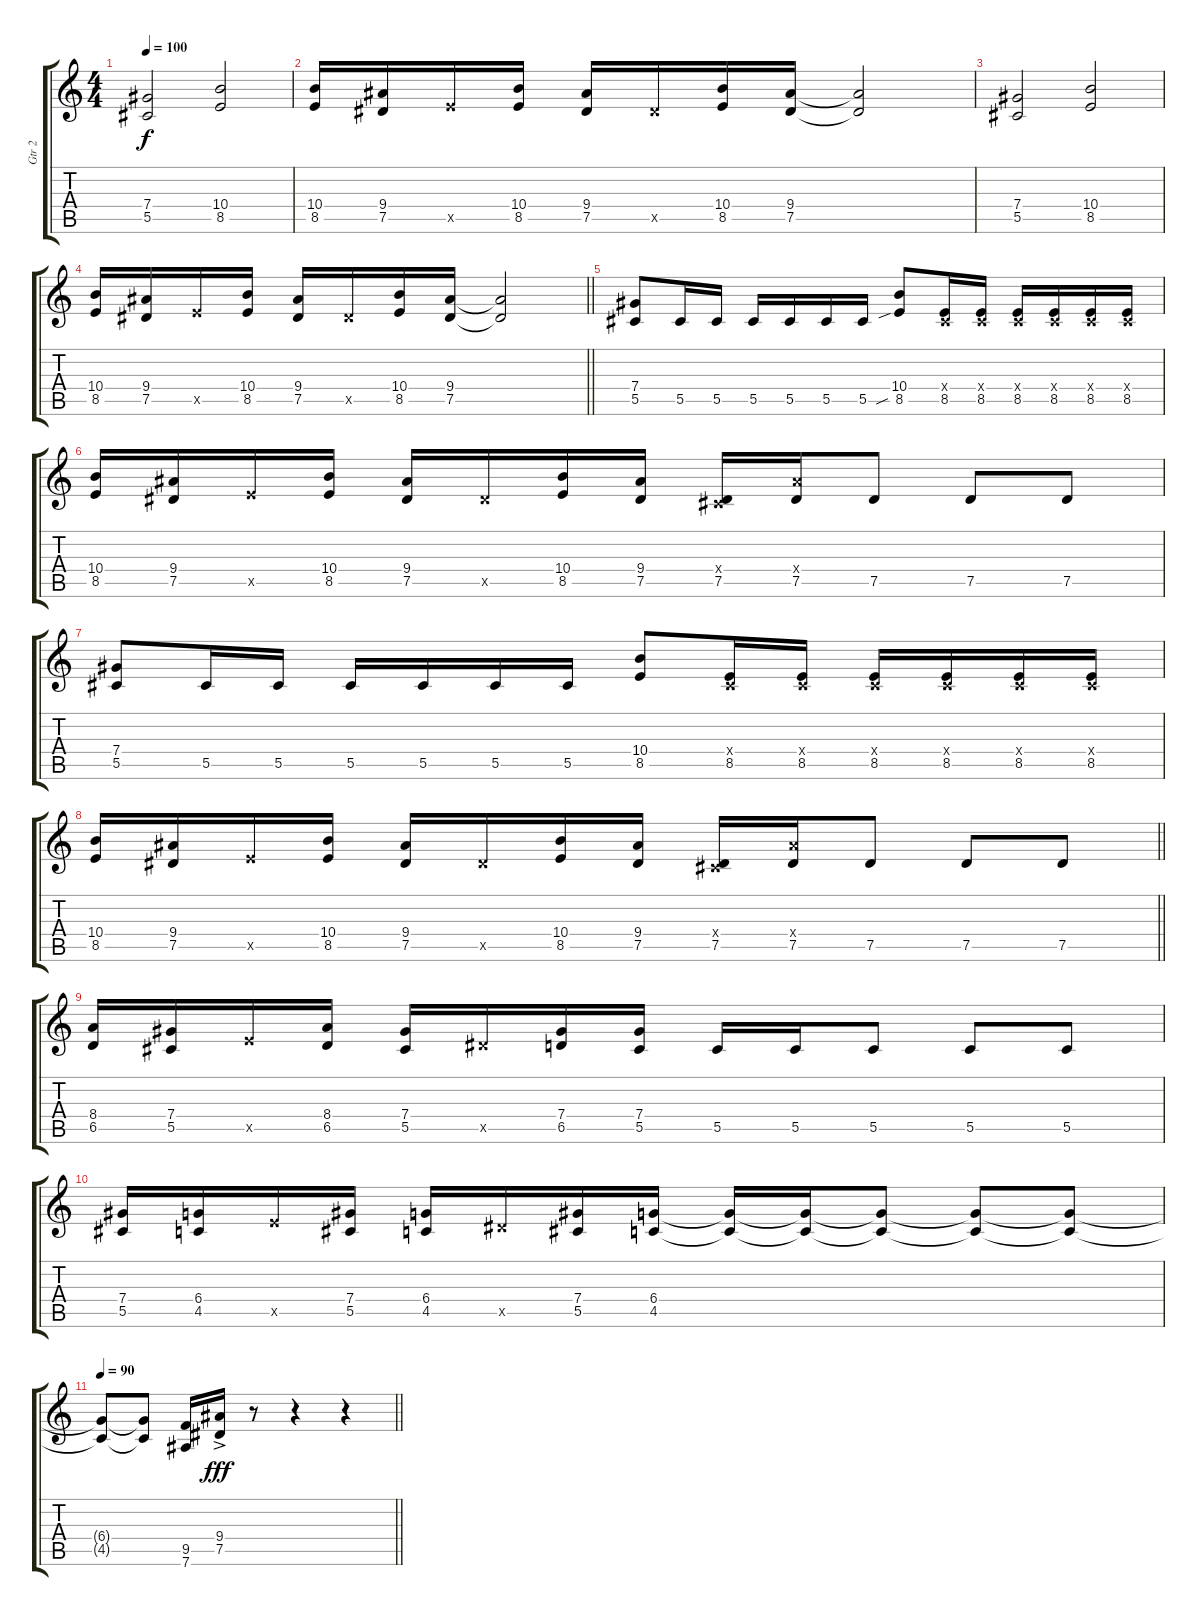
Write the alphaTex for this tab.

\track ("Gtr 2     (Hernan)" "Gtr 2     ") {instrument overdrivenguitar}
\staff {score tabs}
\tuning (Eb4 Bb3 Gb3 Db3 Ab2 Eb2) {hide}
\ts (4 4)
\tempo 100
\clef g2
\ks c
(7.4 5.5).2{dy f} (10.4 8.5).2 |
(10.4 8.5).16 (9.4 7.5).16 8.5{x}.16 (10.4 8.5).16 (9.4 7.5).16 7.5{x}.16 (10.4 8.5).16 (9.4 7.5).16 (9.4{t} 7.5{t}).2 |
(7.4 5.5).2 (10.4 8.5).2 |
\barLineRight lightlight
(10.4 8.5).16 (9.4 7.5).16 8.5{x}.16 (10.4 8.5).16 (9.4 7.5).16 7.5{x}.16 (10.4 8.5).16 (9.4 7.5).16 (9.4{t} 7.5{t}).2 |
(7.4 5.5).8 5.5.16 5.5.16 5.5.16 5.5.16 5.5.16 5.5.16 (10.4 8.5{sib}).8 (0.4{x} 8.5).16 (0.4{x} 8.5).16 (0.4{x} 8.5).16 (0.4{x} 8.5).16 (0.4{x} 8.5).16 (0.4{x} 8.5).16 |
(10.4 8.5).16 (9.4 7.5).16 8.5{x}.16 (10.4 8.5).16 (9.4 7.5).16 7.5{x}.16 (10.4 8.5).16 (9.4 7.5).16 (0.4{x} 7.5).16 (9.4{x} 7.5).16 7.5.8 7.5.8 7.5.8 |
(7.4 5.5).8 5.5.16 5.5.16 5.5.16 5.5.16 5.5.16 5.5.16 (10.4 8.5).8 (0.4{x} 8.5).16 (0.4{x} 8.5).16 (0.4{x} 8.5).16 (0.4{x} 8.5).16 (0.4{x} 8.5).16 (0.4{x} 8.5).16 |
\barLineRight lightlight
(10.4 8.5).16 (9.4 7.5).16 8.5{x}.16 (10.4 8.5).16 (9.4 7.5).16 7.5{x}.16 (10.4 8.5).16 (9.4 7.5).16 (0.4{x} 7.5).16 (9.4{x} 7.5).16 7.5.8 7.5.8 7.5.8 |
(8.4 6.5).16 (7.4 5.5).16 8.5{x}.16 (8.4 6.5).16 (7.4 5.5).16 7.5{x}.16 (7.4 6.5).16 (7.4 5.5).16 5.5.16 5.5.16 5.5.8 5.5.8 5.5.8 |
(7.4 5.5).16 (6.4 4.5).16 8.5{x}.16 (7.4 5.5).16 (6.4 4.5).16 7.5{x}.16 (7.4 5.5).16 (6.4 4.5).16 (6.4{t} 4.5{t}).16 (6.4{t} 4.5{t}).16 (6.4{t} 4.5{t}).8 (6.4{t} 4.5{t}).8 (6.4{t} 4.5{t}).8 |
\tempo 90
\barLineRight lightlight
(6.4{t} 4.5{t}).8 (6.4{t} 4.5{t}).8 (9.5 7.6).16 (9.4{ac} 7.5{ac}).16{dy fff} r.8 r.4 r.4
